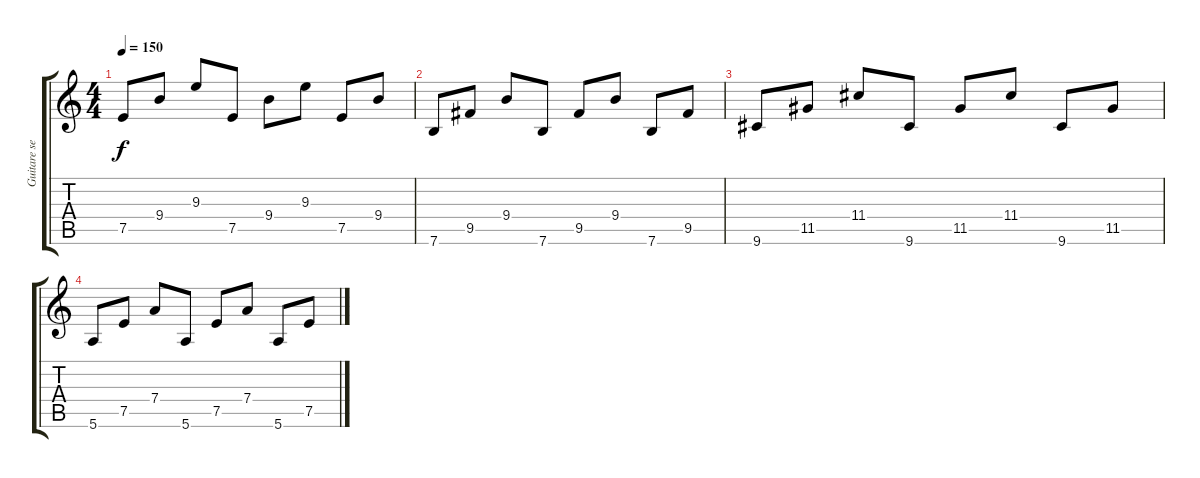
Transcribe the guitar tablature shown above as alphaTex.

\track ("Guitare seiche" "Guitare se") {instrument acousticguitarsteel}
\staff {score tabs}
\tuning (E4 B3 G3 D3 A2 E2) {hide}
\ts (4 4)
\tempo 150
\clef g2
\ks c
7.5.8{dy f} 9.4.8 9.3.8 7.5.8 9.4.8 9.3.8 7.5.8 9.4.8 |
7.6.8 9.5.8 9.4.8 7.6.8 9.5.8 9.4.8 7.6.8 9.5.8 |
9.6.8 11.5.8 11.4.8 9.6.8 11.5.8 11.4.8 9.6.8 11.5.8 |
5.6.8 7.5.8 7.4.8 5.6.8 7.5.8 7.4.8 5.6.8 7.5.8
